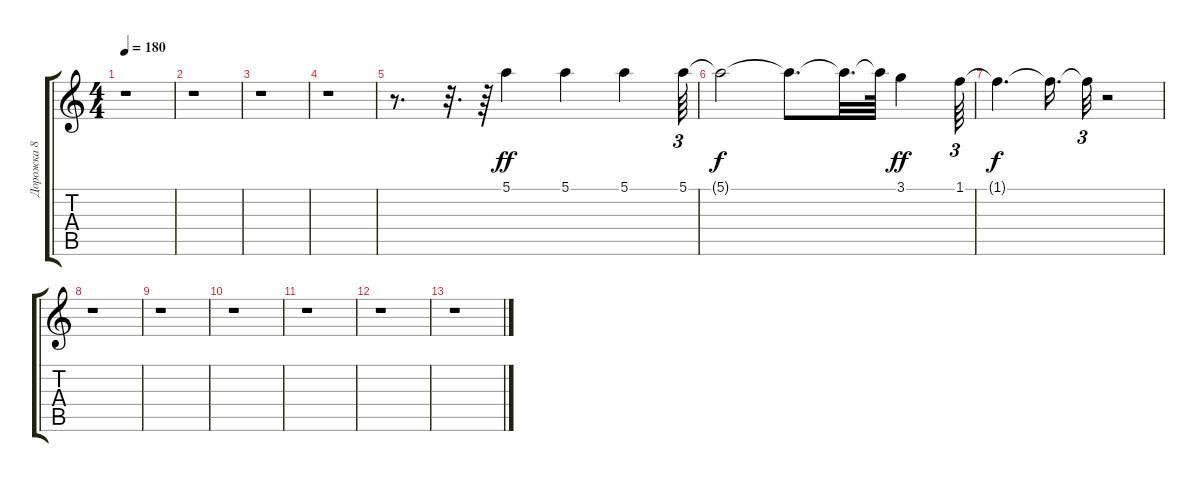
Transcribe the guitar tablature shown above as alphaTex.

\track ("Дорожка 8" "Дорожка 8") {instrument overdrivenguitar}
\staff {score tabs}
\tuning (E4 B3 G3 D3 A2 E2) {hide}
\ts (4 4)
\tempo 180
\clef g2
\ks c
r.1{dy f} |
r.1 |
r.1 |
r.1 |
r.8{d} r.32{d} r.64 5.1.4{dy ff} 5.1.4 5.1.4 5.1.64{tu (3 2)} |
5.1{t}.2{dy f} 5.1{t}.8{d} 5.1{t}.32{d} 5.1{t}.64 3.1.4{dy ff} 1.1.64{tu (3 2)} |
1.1{t}.4{d dy f} 1.1{t}.16{d} 1.1{t}.32{tu (3 2)} r.2 |
r.1 |
r.1 |
r.1 |
r.1 |
r.1 |
r.1
